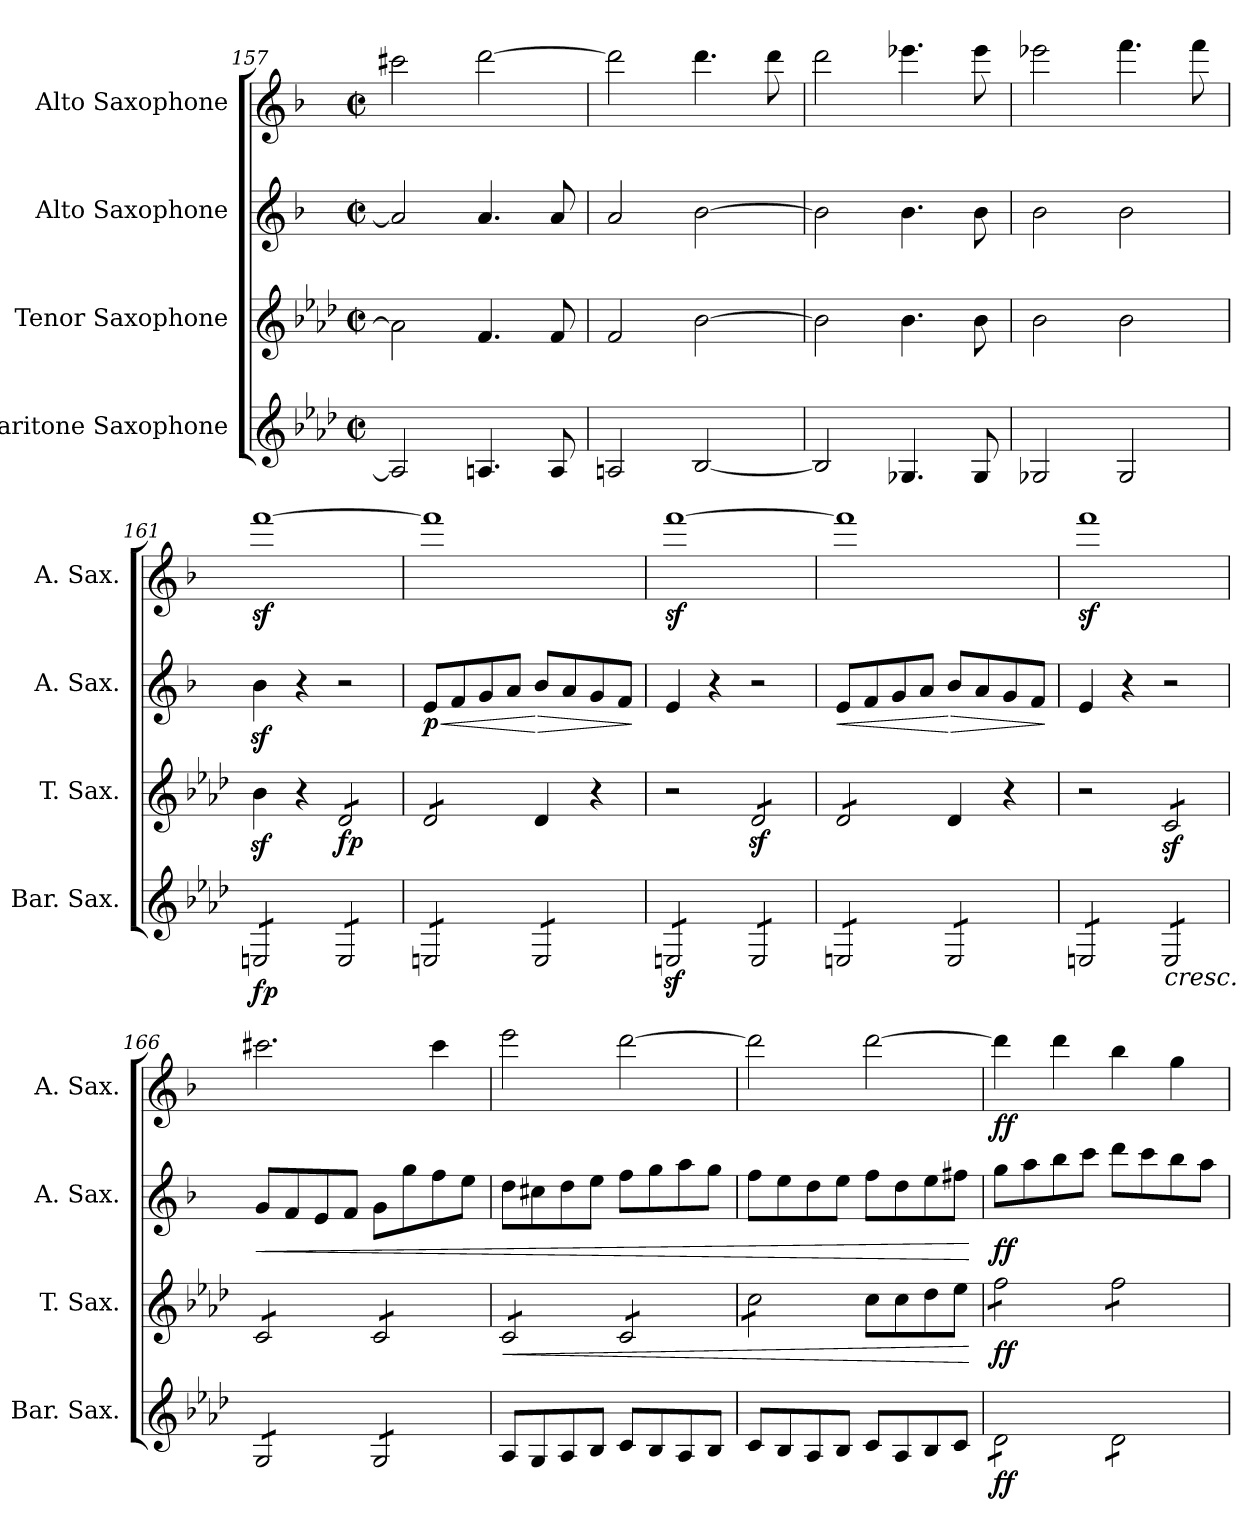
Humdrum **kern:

**kern	**dynam	**kern	**dynam	**kern	**dynam	**kern	**dynam
*part4	*part4	*part3	*part3	*part2	*part2	*part1	*part1
*staff4	*staff4	*staff3	*staff3	*staff2	*staff2	*staff1	*staff1
*I"Baritone Saxophone	*	*I"Tenor Saxophone	*	*I"Alto Saxophone	*	*I"Alto Saxophone	*
*I'Bar. Sax.	*	*I'T. Sax.	*	*I'A. Sax.	*	*I'A. Sax.	*
*clefG2	*	*clefG2	*	*clefG2	*	*clefG2	*
*ITrd12c21	*	*ITrd8c14	*	*ITrd5c9	*	*ITrd5c9	*
*k[b-e-a-d-]	*	*k[b-e-a-d-]	*	*k[b-e-a-d-]	*	*k[b-e-a-d-]	*
*M2/2	*	*M2/2	*	*M2/2	*	*M2/2	*
*met(c|)	*	*met(c|)	*	*met(c|)	*	*met(c|)	*
=157	=157	=157	=157	=157	=157	=157	=157
2AA-/]	.	2A-\]	.	2c/]	.	2een\	.
4.AAn/	.	4.F/	.	4.c/	.	[2ff\	.
8AA/	.	8F/	.	8c/	.	.	.
=158	=158	=158	=158	=158	=158	=158	=158
2AAn/	.	2F/	.	2c/	.	2ff\]	.
[2BB-/	.	[2B-\	.	[2d-\	.	4.ff\	.
.	.	.	.	.	.	8ff\	.
!!LO:LB:g=z
=159	=159	=159	=159	=159	=159	=159	=159
2BB-/]	.	2B-\]	.	2d-\]	.	2ff\	.
4.GG-X/	.	4.B-\	.	4.d-\	.	4.gg-X\	.
8GG-/	.	8B-\	.	8d-\	.	8gg-\	.
=160	=160	=160	=160	=160	=160	=160	=160
2GG-X/	.	2B-\	.	2d-\	.	2gg-X\	.
2GG-/	.	2B-\	.	2d-\	.	4.aa-\	.
.	.	.	.	.	.	8aa-\	.
=161	=161	=161	=161	=161	=161	=161	=161
!	!LO:DY:b	!	!	!	!	!	!
*tremolo	*	*	*	*	*	*	*
8EEn/L	fp	4B-z<\	.	4d-z<\	.	[1aa-z<	.
8EEn/	.	.	.	.	.	.	.
8EEn/	.	4r	.	4r	.	.	.
8EEn/J	.	.	.	.	.	.	.
!	!	!	!LO:DY:b	!	!	!	!
*	*	*tremolo	*	*	*	*	*
8EE/L	.	8D-/L	fp	2r	.	.	.
8EE/	.	8D-/	.	.	.	.	.
8EE/	.	8D-/	.	.	.	.	.
8EE/J	.	8D-/J	.	.	.	.	.
=162	=162	=162	=162	=162	=162	=162	=162
!	!	!	!	!	!LO:HP:b	!	!
!	!	!	!	!	!LO:DY:n=1:b	!	!
8EEn/L	.	8D-/L	.	8G/L	< p	1aa-]	.
8EEn/	.	8D-/	.	8A-/	.	.	.
8EEn/	.	8D-/	.	8B-/	.	.	.
8EEn/J	.	8D-/J	.	8c/J	.	.	.
*	*	*Xtremolo	*	*	*	*	*
!	!	!	!	!	!LO:HP:n=1:b	!	!
8EE/L	.	4D-/	.	8d-/L	[ >	.	.
8EE/	.	.	.	8c/	.	.	.
8EE/	.	4r	.	8B-/	.	.	.
8EE/J	.	.	.	8A-/J	.	.	.
.	.	.	.	.	]	.	.
=163	=163	=163	=163	=163	=163	=163	=163
8EEnz</L	.	2r	.	4G/	.	[1aa-z<	.
8EEnz</	.	.	.	.	.	.	.
8EEnz</	.	.	.	4r	.	.	.
8EEnz</J	.	.	.	.	.	.	.
*	*	*tremolo	*	*	*	*	*
8EE/L	.	8D-z</L	.	2r	.	.	.
8EE/	.	8D-z</	.	.	.	.	.
8EE/	.	8D-z</	.	.	.	.	.
8EE/J	.	8D-z</J	.	.	.	.	.
=164	=164	=164	=164	=164	=164	=164	=164
!	!	!	!	!	!LO:HP:b	!	!
8EEn/L	.	8D-/L	.	8G/L	<	1aa-]	.
8EEn/	.	8D-/	.	8A-/	.	.	.
8EEn/	.	8D-/	.	8B-/	.	.	.
8EEn/J	.	8D-/J	.	8c/J	.	.	.
*	*	*Xtremolo	*	*	*	*	*
!	!	!	!	!	!LO:HP:n=1:b	!	!
8EE/L	.	4D-/	.	8d-/L	[ >	.	.
8EE/	.	.	.	8c/	.	.	.
8EE/	.	4r	.	8B-/	.	.	.
8EE/J	.	.	.	8A-/J	.	.	.
.	.	.	.	.	]	.	.
=165	=165	=165	=165	=165	=165	=165	=165
8EEn/L	.	2r	.	4G/	.	1aa-z<	.
8EEn/	.	.	.	.	.	.	.
8EEn/	.	.	.	4r	.	.	.
8EEn/J	.	.	.	.	.	.	.
!	!LO:HP:b	!	!	!	!	!	!
*	*	*tremolo	*	*	*	*	*
8EE/L	<	8Cz</L	.	2r	.	.	.
8EE/	.	8Cz</	.	.	.	.	.
8EE/	.	8Cz</	.	.	.	.	.
8EE/J	.	8Cz</J	.	.	.	.	.
!!LO:LB:g=z
=166	=166	=166	=166	=166	=166	=166	=166
!	!	!	!	!	!LO:HP:b	!	!
8GG/L	.	8C/L	.	8B-/L	<	2.een\	.
8GG/	.	8C/	.	8A-/	.	.	.
8GG/	.	8C/	.	8G/	.	.	.
8GG/J	.	8C/J	.	8A-/J	.	.	.
8GG/L	.	8C/L	.	8B-\L	.	.	.
8GG/	.	8C/	.	8b-\	.	.	.
8GG/	.	8C/	.	8a-\	.	4ee\	.
8GG/J	.	8C/J	.	8g\J	.	.	.
*Xtremolo	*	*	*	*	*	*	*
=167	=167	=167	=167	=167	=167	=167	=167
!	!	!	!LO:HP:b	!	!	!	!
8AA-/L	.	8C/L	<	8f\L	.	2gg\	.
8GG/	.	8C/	.	8en\	.	.	.
8AA-/	.	8C/	.	8f\	.	.	.
8BB-/J	.	8C/J	.	8g\J	.	.	.
8C/L	.	8C/L	.	8a-\L	.	[2ff\	.
8BB-/	.	8C/	.	8b-\	.	.	.
8AA-/	.	8C/	.	8cc\	.	.	.
8BB-/J	.	8C/J	.	8b-\J	.	.	.
=168	=168	=168	=168	=168	=168	=168	=168
8C/L	.	8c\L	.	8a-\L	.	2ff\]	.
8BB-/	.	8c\	.	8g\	.	.	.
8AA-/	.	8c\	.	8f\	.	.	.
8BB-/J	.	8c\J	.	8g\J	.	.	.
*	*	*Xtremolo	*	*	*	*	*
8C/L	.	8c\L	.	8a-\L	.	[2ff\	.
8AA-/	.	8c\	.	8f\	.	.	.
8BB-/	.	8d-\	.	8g\	.	.	.
8C/J	.	8e-\J	.	8an\J	.	.	.
.	.	.	[	.	[	.	.
=169	=169	=169	=169	=169	=169	=169	=169
!	!LO:DY:b	!	!LO:DY:b	!	!LO:DY:b	!	!LO:DY:b
*tremolo	*	*	*	*	*	*	*
*	*	*tremolo	*	*	*	*	*
8D-\L	ff	8f\L	ff	8b-\L	ff	4ff\]	ff
8D-\	.	8f\	.	8cc\	.	.	.
8D-\	.	8f\	.	8dd-\	.	4ff\	.
8D-\J	.	8f\J	.	8ee-\J	.	.	.
8D-\L	[	8f\L	.	8ff\L	.	4dd-\	.
8D-\	.	8f\	.	8ee-\	.	.	.
8D-\	.	8f\	.	8dd-\	.	4b-\	.
8D-\J	.	8f\J	.	8cc\J	.	.	.
*	*	*Xtremolo	*	*	*	*	*
*Xtremolo	*	*	*	*	*	*	*
=	=	=	=	=	=	=	=
*-	*-	*-	*-	*-	*-	*-	*-
